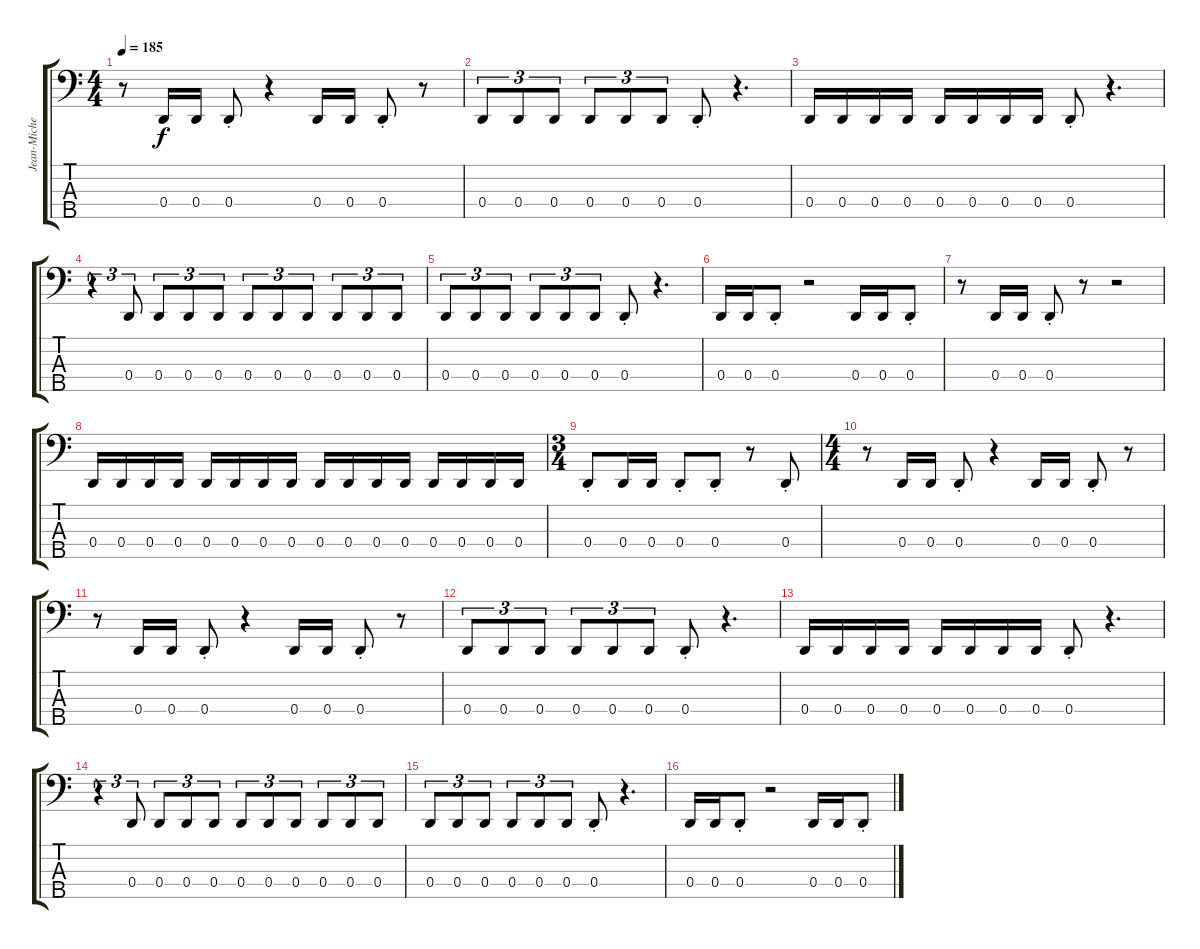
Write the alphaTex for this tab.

\track ("Jean-Michel Labadie" "Jean-Miche") {instrument electricbasspick}
\staff {score tabs}
\tuning (F2 C2 G1 D1 A0) {hide}
\ts (4 4)
\tempo 185
\clef f4
\ks c
r.8{dy f} 0.4.16 0.4.16 0.4{st}.8 r.4 0.4.16 0.4.16 0.4{st}.8 r.8 |
0.4.8{tu (3 2)} 0.4.8{tu (3 2)} 0.4.8{tu (3 2)} 0.4.8{tu (3 2)} 0.4.8{tu (3 2)} 0.4.8{tu (3 2)} 0.4{st}.8 r.4{d} |
0.4.16 0.4.16 0.4.16 0.4.16 0.4.16 0.4.16 0.4.16 0.4.16 0.4{st}.8 r.4{d} |
r.4{tu (3 2)} 0.4.8{tu (3 2)} 0.4.8{tu (3 2)} 0.4.8{tu (3 2)} 0.4.8{tu (3 2)} 0.4.8{tu (3 2)} 0.4.8{tu (3 2)} 0.4.8{tu (3 2)} 0.4.8{tu (3 2)} 0.4.8{tu (3 2)} 0.4.8{tu (3 2)} |
0.4.8{tu (3 2)} 0.4.8{tu (3 2)} 0.4.8{tu (3 2)} 0.4.8{tu (3 2)} 0.4.8{tu (3 2)} 0.4.8{tu (3 2)} 0.4{st}.8 r.4{d} |
0.4.16 0.4.16 0.4{st}.8 r.2 0.4.16 0.4.16 0.4{st}.8 |
r.8 0.4.16 0.4.16 0.4{st}.8 r.8 r.2 |
0.4.16 0.4.16 0.4.16 0.4.16 0.4.16 0.4.16 0.4.16 0.4.16 0.4.16 0.4.16 0.4.16 0.4.16 0.4.16 0.4.16 0.4.16 0.4.16 |
\ts (3 4)
0.4{st}.8 0.4.16 0.4.16 0.4{st}.8 0.4{st}.8 r.8 0.4{st}.8 |
\ts (4 4)
r.8 0.4.16 0.4.16 0.4{st}.8 r.4 0.4.16 0.4.16 0.4{st}.8 r.8 |
r.8 0.4.16 0.4.16 0.4{st}.8 r.4 0.4.16 0.4.16 0.4{st}.8 r.8 |
0.4.8{tu (3 2)} 0.4.8{tu (3 2)} 0.4.8{tu (3 2)} 0.4.8{tu (3 2)} 0.4.8{tu (3 2)} 0.4.8{tu (3 2)} 0.4{st}.8 r.4{d} |
0.4.16 0.4.16 0.4.16 0.4.16 0.4.16 0.4.16 0.4.16 0.4.16 0.4{st}.8 r.4{d} |
r.4{tu (3 2)} 0.4.8{tu (3 2)} 0.4.8{tu (3 2)} 0.4.8{tu (3 2)} 0.4.8{tu (3 2)} 0.4.8{tu (3 2)} 0.4.8{tu (3 2)} 0.4.8{tu (3 2)} 0.4.8{tu (3 2)} 0.4.8{tu (3 2)} 0.4.8{tu (3 2)} |
0.4.8{tu (3 2)} 0.4.8{tu (3 2)} 0.4.8{tu (3 2)} 0.4.8{tu (3 2)} 0.4.8{tu (3 2)} 0.4.8{tu (3 2)} 0.4{st}.8 r.4{d} |
0.4.16 0.4.16 0.4{st}.8 r.2 0.4.16 0.4.16 0.4{st}.8
